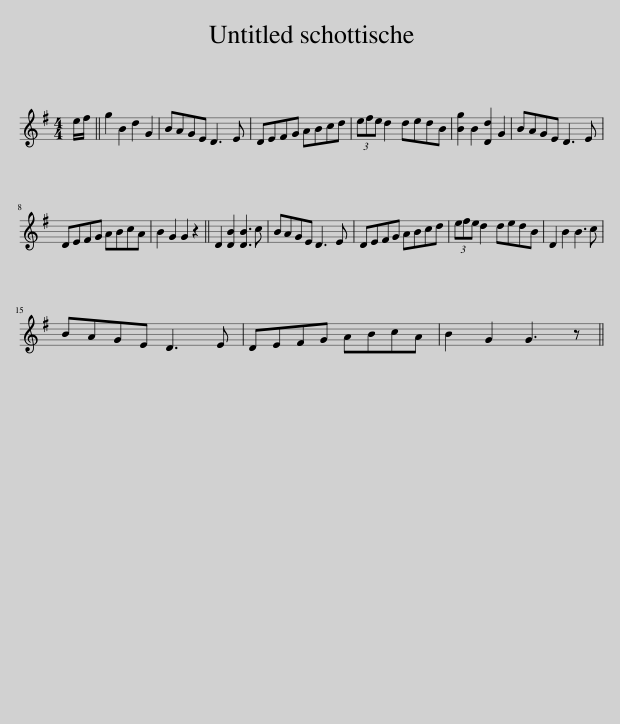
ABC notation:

X:1
L:1/8
M:4/4
I:linebreak $
K:G
V:1 treble
V:1
 e/f/ || g2 B2 d2 G2 | BAGE D3 E | DEFG ABcd | (3efe d2 dedB | %5
 [Bg]2 B2 [Dd]2 G2 | BAGE D3 E |$ DEFG ABcA | B2 G2 G2 z2 || D2 [DB]2 [DB]3 c | %10
 BAGE D3 E | DEFG ABcd | (3efe d2 dedB | D2 B2 B3 c |$ BAGE D3 E | %15
 DEFG ABcA | B2 G2 G3 z || %17
